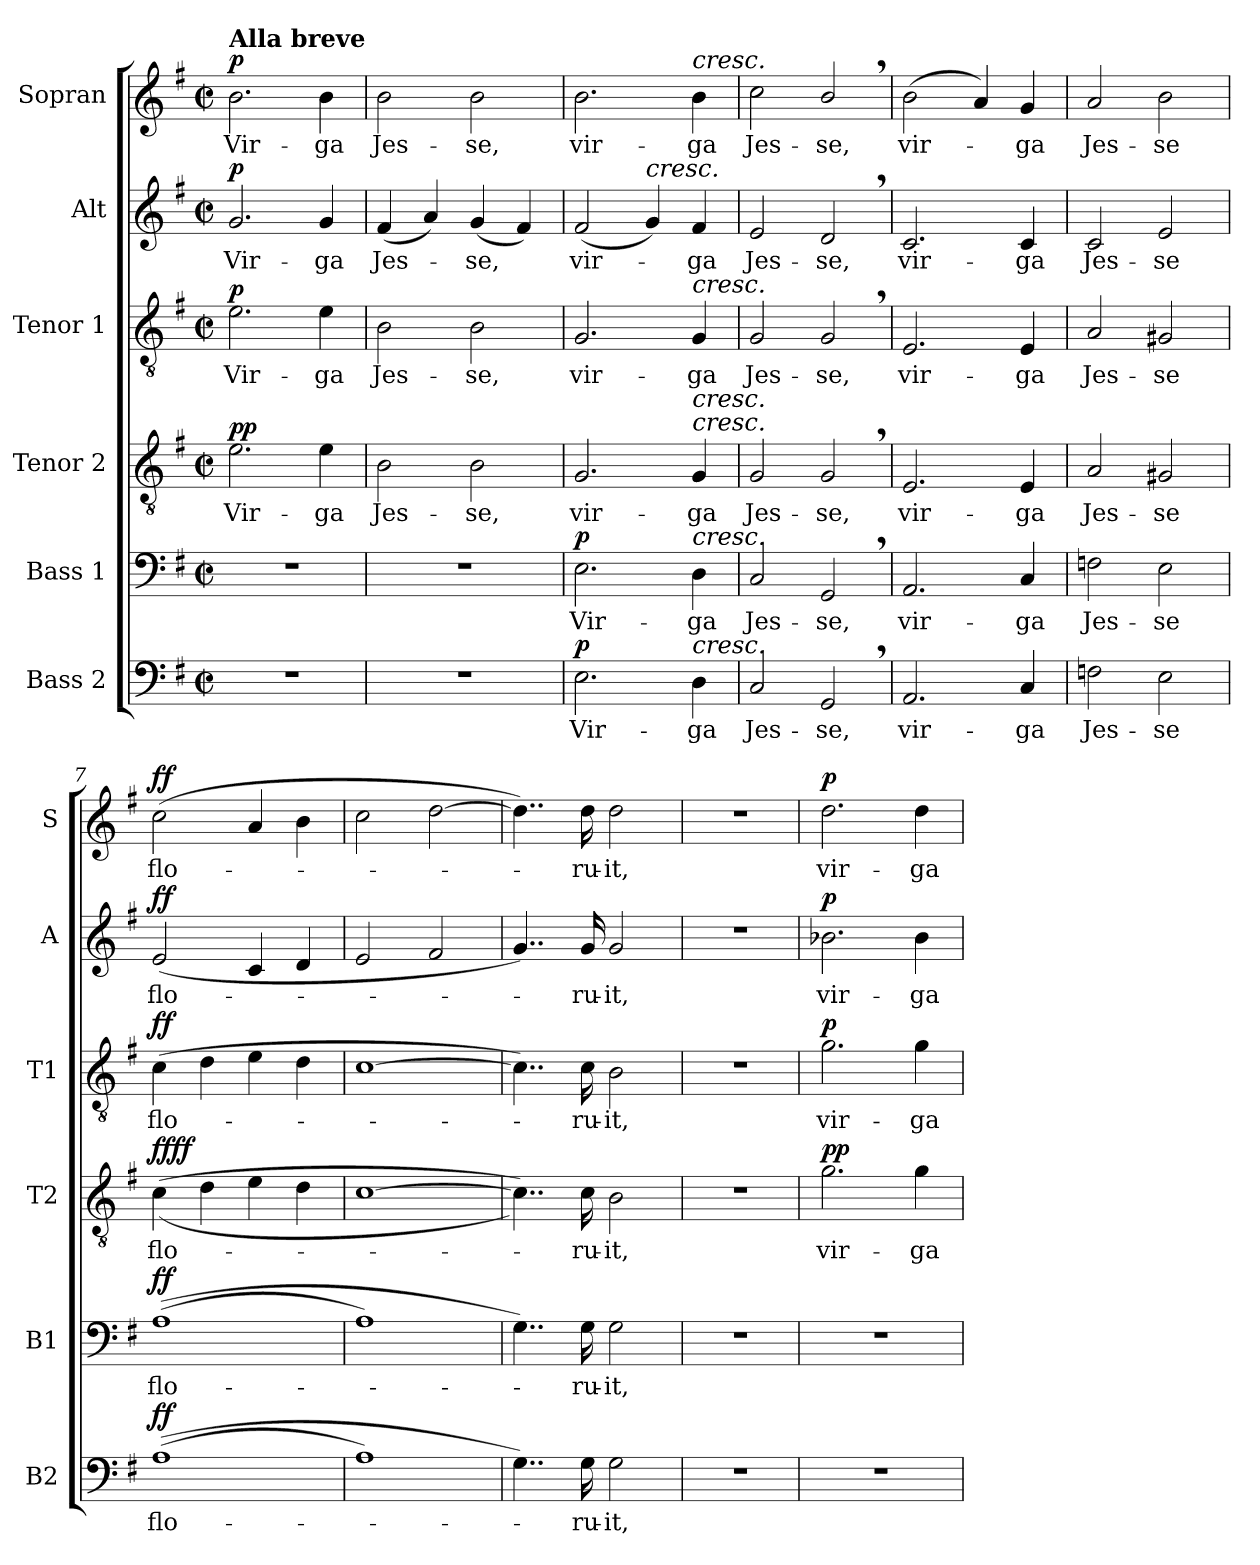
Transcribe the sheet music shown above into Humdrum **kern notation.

**kern	**text	**dynam	**kern	**text	**dynam	**kern	**text	**dynam	**kern	**text	**dynam	**kern	**text	**dynam	**kern	**text	**dynam
*part6	*part6	*part6	*part5	*part5	*part5	*part4	*part4	*part4	*part3	*part3	*part3	*part2	*part2	*part2	*part1	*part1	*part1
*staff6	*staff6	*staff6	*staff5	*staff5	*staff5	*staff4	*staff4	*staff4	*staff3	*staff3	*staff3	*staff2	*staff2	*staff2	*staff1	*staff1	*staff1
*I"Bass 2	*	*	*I"Bass 1	*	*	*I"Tenor 2	*	*	*I"Tenor 1	*	*	*I"Alt	*	*	*I"Sopran	*	*
*I'B2	*	*	*I'B1	*	*	*I'T2	*	*	*I'T1	*	*	*I'A	*	*	*I'S	*	*
*clefF4	*	*	*clefF4	*	*	*clefGv2	*	*	*clefGv2	*	*	*clefG2	*	*	*clefG2	*	*
*k[f#]	*	*	*k[f#]	*	*	*k[f#]	*	*	*k[f#]	*	*	*k[f#]	*	*	*k[f#]	*	*
*G:	*	*	*G:	*	*	*G:	*	*	*G:	*	*	*G:	*	*	*G:	*	*
*M2/2	*	*	*M2/2	*	*	*M2/2	*	*	*M2/2	*	*	*M2/2	*	*	*M2/2	*	*
*met(c|)	*	*	*met(c|)	*	*	*met(c|)	*	*	*met(c|)	*	*	*met(c|)	*	*	*met(c|)	*	*
=1	=1	=1	=1	=1	=1	=1	=1	=1	=1	=1	=1	=1	=1	=1	=1	=1	=1
!	!	!	!	!	!	!	!	!	!	!	!	!	!	!	!LO:TX:a:B:t=Alla breve	!	!
!	!	!	!	!	!	!	!LO:LY:b	!LO:DY:b	!	!LO:LY:b	!	!	!LO:LY:b	!	!	!LO:LY:b	!
!	!	!	!	!	!	!	!	!LO:DY:n=1:b	!	!	!LO:DY:b	!	!	!LO:DY:b	!	!	!LO:DY:b
1r	.	.	1r	.	.	2.e\	Vir-	p p	2.e\	Vir-	p	2.g/	Vir-	p	2.b\	Vir-	p
!	!	!	!	!	!	!	!LO:LY:b	!	!	!LO:LY:b	!	!	!LO:LY:b	!	!	!LO:LY:b	!
.	.	.	.	.	.	4e\	-ga	.	4e\	-ga	.	4g/	-ga	.	4b\	-ga	.
=2	=2	=2	=2	=2	=2	=2	=2	=2	=2	=2	=2	=2	=2	=2	=2	=2	=2
!	!	!	!	!	!	!	!LO:LY:b	!	!	!LO:LY:b	!	!	!LO:LY:b	!	!	!LO:LY:b	!
1r	.	.	1r	.	.	2B\	Jes-	.	2B\	Jes-	.	(<4f#/	Jes-	.	2b\	Jes-	.
.	.	.	.	.	.	.	.	.	.	.	.	4a/)	.	.	.	.	.
!	!	!	!	!	!	!	!LO:LY:b	!	!	!LO:LY:b	!	!	!LO:LY:b	!	!	!LO:LY:b	!
.	.	.	.	.	.	2B\	-se,	.	2B\	-se,	.	(<4g/	-se,	.	2b\	-se,	.
.	.	.	.	.	.	.	.	.	.	.	.	4f#/)	.	.	.	.	.
=3	=3	=3	=3	=3	=3	=3	=3	=3	=3	=3	=3	=3	=3	=3	=3	=3	=3
!	!LO:LY:b	!LO:DY:b	!	!LO:LY:b	!LO:DY:b	!	!LO:LY:b	!	!	!LO:LY:b	!	!	!LO:LY:b	!	!	!LO:LY:b	!
2.E\	Vir-	p	2.E\	Vir-	p	2.G/	vir-	.	2.G/	vir-	.	(<2f#/	vir-	.	2.b\	vir-	.
!	!	!	!	!	!	!	!	!	!	!	!	!LO:TX:a:i:t=cresc.	!	!	!	!	!
.	.	.	.	.	.	.	.	.	.	.	.	4g/)	.	.	.	.	.
!	!	!	!	!	!	!	!	!	!	!	!	!	!	!	!LO:TX:a:i:t=cresc.	!	!
!	!	!	!	!	!	!	!	!	!LO:TX:a:i:t=cresc.	!	!	!	!	!	!	!	!
!	!	!	!	!	!	!LO:TX:a:i:t=cresc.	!	!	!	!	!	!	!	!	!	!	!
!	!	!	!	!	!	!LO:TX:a:i:t=cresc.	!	!	!	!	!	!	!	!	!	!	!
!	!	!	!LO:TX:a:i:t=cresc.	!	!	!	!	!	!	!	!	!	!	!	!	!	!
!LO:TX:a:i:t=cresc.	!	!	!	!	!	!	!	!	!	!	!	!	!	!	!	!	!
!	!LO:LY:b	!	!	!LO:LY:b	!	!	!LO:LY:b	!	!	!LO:LY:b	!	!	!LO:LY:b	!	!	!LO:LY:b	!
4D\	-ga	.	4D\	-ga	.	4G/	-ga	.	4G/	-ga	.	4f#/	-ga	.	4b\	-ga	.
=4	=4	=4	=4	=4	=4	=4	=4	=4	=4	=4	=4	=4	=4	=4	=4	=4	=4
!	!LO:LY:b	!	!	!LO:LY:b	!	!	!LO:LY:b	!	!	!LO:LY:b	!	!	!LO:LY:b	!	!	!LO:LY:b	!
2C/	Jes-	.	2C/	Jes-	.	2G/	Jes-	.	2G/	Jes-	.	2e/	Jes-	.	2cc\	Jes-	.
!	!LO:LY:b	!	!	!LO:LY:b	!	!	!LO:LY:b	!	!	!LO:LY:b	!	!	!LO:LY:b	!	!	!LO:LY:b	!
2GG,/	-se,	.	2GG,/	-se,	.	2G,/	-se,	.	2G,/	-se,	.	2d,/	-se,	.	2b,/	-se,	.
=5	=5	=5	=5	=5	=5	=5	=5	=5	=5	=5	=5	=5	=5	=5	=5	=5	=5
!	!LO:LY:b	!	!	!LO:LY:b	!	!	!LO:LY:b	!	!	!LO:LY:b	!	!	!LO:LY:b	!	!	!LO:LY:b	!
2.AA/	vir-	.	2.AA/	vir-	.	2.E/	vir-	.	2.E/	vir-	.	2.c/	vir-	.	(>2b\	vir--	.
.	.	.	.	.	.	.	.	.	.	.	.	.	.	.	4a/)	.	.
!	!LO:LY:b	!	!	!LO:LY:b	!	!	!LO:LY:b	!	!	!LO:LY:b	!	!	!LO:LY:b	!	!	!LO:LY:b	!
4C/	-ga	.	4C/	-ga	.	4E/	-ga	.	4E/	-ga	.	4c/	-ga	.	4g/	-ga	.
=6	=6	=6	=6	=6	=6	=6	=6	=6	=6	=6	=6	=6	=6	=6	=6	=6	=6
!	!LO:LY:b	!	!	!LO:LY:b	!	!	!LO:LY:b	!	!	!LO:LY:b	!	!	!LO:LY:b	!	!	!LO:LY:b	!
2Fn\	Jes-	.	2Fn\	Jes-	.	2A/	Jes-	.	2A/	Jes-	.	2c/	Jes-	.	2a/	Jes-	.
!	!LO:LY:b	!	!	!LO:LY:b	!	!	!LO:LY:b	!	!	!LO:LY:b	!	!	!LO:LY:b	!	!	!LO:LY:b	!
2E\	-se	.	2E\	-se	.	2G#X/	-se	.	2G#X/	-se	.	2e/	-se	.	2b\	-se	.
!!LO:LB:g=z
=7	=7	=7	=7	=7	=7	=7	=7	=7	=7	=7	=7	=7	=7	=7	=7	=7	=7
!	!LO:LY:b	!LO:DY:b	!	!LO:LY:b	!LO:DY:b	!	!LO:LY:b	!LO:DY:b	!	!LO:LY:b	!	!	!LO:LY:b	!	!	!LO:LY:b	!
!	!	!	!	!	!	!	!	!LO:DY:n=1:b	!	!	!LO:DY:b	!	!	!LO:DY:b	!	!	!LO:DY:b
(>(>1A	flo-	ff	(>(>1A	flo-	ff	(>(>4c\	flo-	ff ff	(>4c\	flo-	ff	(<2e/	flo-	ff	(>2cc\	flo-	ff
.	.	.	.	.	.	4d\	.	.	4d\	.	.	.	.	.	.	.	.
.	.	.	.	.	.	4e\	.	.	4e\	.	.	4c/	.	.	4a/	.	.
.	.	.	.	.	.	4d\	.	.	4d\	.	.	4d/	.	.	4b\	.	.
=8	=8	=8	=8	=8	=8	=8	=8	=8	=8	=8	=8	=8	=8	=8	=8	=8	=8
1A)	.	.	1A)	.	.	[1c	.	.	[1c	.	.	2e/	.	.	2cc\	.	.
.	.	.	.	.	.	.	.	.	.	.	.	2f#/	.	.	[2dd\	.	.
=9	=9	=9	=9	=9	=9	=9	=9	=9	=9	=9	=9	=9	=9	=9	=9	=9	=9
4..G\)	.	.	4..G\)	.	.	4..c\]))	.	.	4..c\])	.	.	4..g/)	.	.	4..dd\])	.	.
!	!LO:LY:b	!	!	!LO:LY:b	!	!	!LO:LY:b	!	!	!LO:LY:b	!	!	!LO:LY:b	!	!	!LO:LY:b	!
16G\	-ru-	.	16G\	-ru-	.	16c\	-ru-	.	16c\	-ru-	.	16g/	-ru-	.	16dd\	-ru-	.
!	!LO:LY:b	!	!	!LO:LY:b	!	!	!LO:LY:b	!	!	!LO:LY:b	!	!	!LO:LY:b	!	!	!LO:LY:b	!
2G\	-it,	.	2G\	-it,	.	2B\	-it,	.	2B\	-it,	.	2g/	-it,	.	2dd\	-it,	.
=10	=10	=10	=10	=10	=10	=10	=10	=10	=10	=10	=10	=10	=10	=10	=10	=10	=10
1r	.	.	1r	.	.	1r	.	.	1r	.	.	1r	.	.	1r	.	.
=11	=11	=11	=11	=11	=11	=11	=11	=11	=11	=11	=11	=11	=11	=11	=11	=11	=11
!	!	!	!	!	!	!	!LO:LY:b	!LO:DY:b	!	!LO:LY:b	!	!	!LO:LY:b	!	!	!LO:LY:b	!
!	!	!	!	!	!	!	!	!LO:DY:n=1:b	!	!	!LO:DY:b	!	!	!LO:DY:b	!	!	!LO:DY:b
1r	.	.	1r	.	.	2.g\	vir-	p p	2.g\	vir-	p	2.b-X\	vir-	p	2.dd\	vir-	p
!	!	!	!	!	!	!	!LO:LY:b	!	!	!LO:LY:b	!	!	!LO:LY:b	!	!	!LO:LY:b	!
.	.	.	.	.	.	4g\	-ga	.	4g\	-ga	.	4b-\	-ga	.	4dd\	-ga	.
=	=	=	=	=	=	=	=	=	=	=	=	=	=	=	=	=	=
*-	*-	*-	*-	*-	*-	*-	*-	*-	*-	*-	*-	*-	*-	*-	*-	*-	*-
